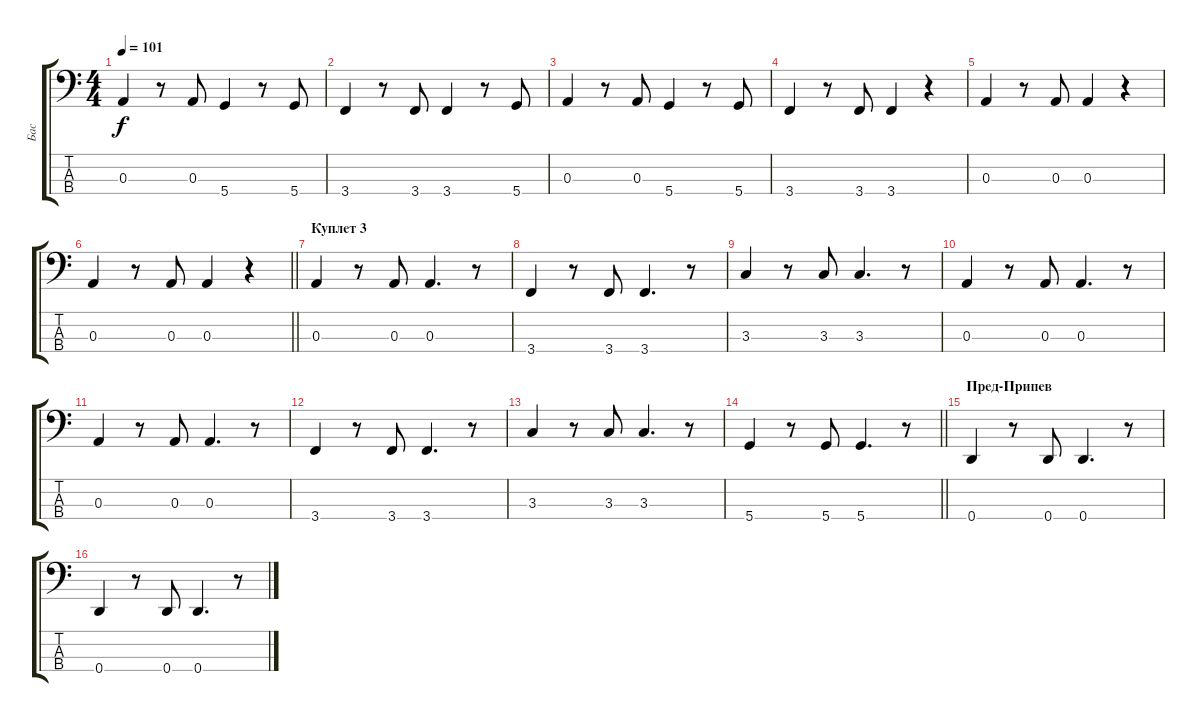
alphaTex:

\track ("Бас" "Бас") {instrument electricbasspick}
\staff {score tabs}
\tuning (G2 D2 A1 D1) {hide}
\ts (4 4)
\tempo 101
\clef f4
\ks c
0.3.4{dy f} r.8 0.3.8 5.4.4 r.8 5.4.8 |
3.4.4 r.8 3.4.8 3.4.4 r.8 5.4.8 |
0.3.4 r.8 0.3.8 5.4.4 r.8 5.4.8 |
3.4.4 r.8 3.4.8 3.4.4 r.4 |
0.3.4 r.8 0.3.8 0.3.4 r.4 |
\barLineRight lightlight
0.3.4 r.8 0.3.8 0.3.4 r.4 |
\section ("" "Куплет 3")
0.3.4 r.8 0.3.8 0.3.4{d} r.8 |
3.4.4 r.8 3.4.8 3.4.4{d} r.8 |
3.3.4 r.8 3.3.8 3.3.4{d} r.8 |
0.3.4 r.8 0.3.8 0.3.4{d} r.8 |
0.3.4 r.8 0.3.8 0.3.4{d} r.8 |
3.4.4 r.8 3.4.8 3.4.4{d} r.8 |
3.3.4 r.8 3.3.8 3.3.4{d} r.8 |
\barLineRight lightlight
5.4.4 r.8 5.4.8 5.4.4{d} r.8 |
\section ("" "Пред-Припев")
0.4.4 r.8 0.4.8 0.4.4{d} r.8 |
0.4.4 r.8 0.4.8 0.4.4{d} r.8
